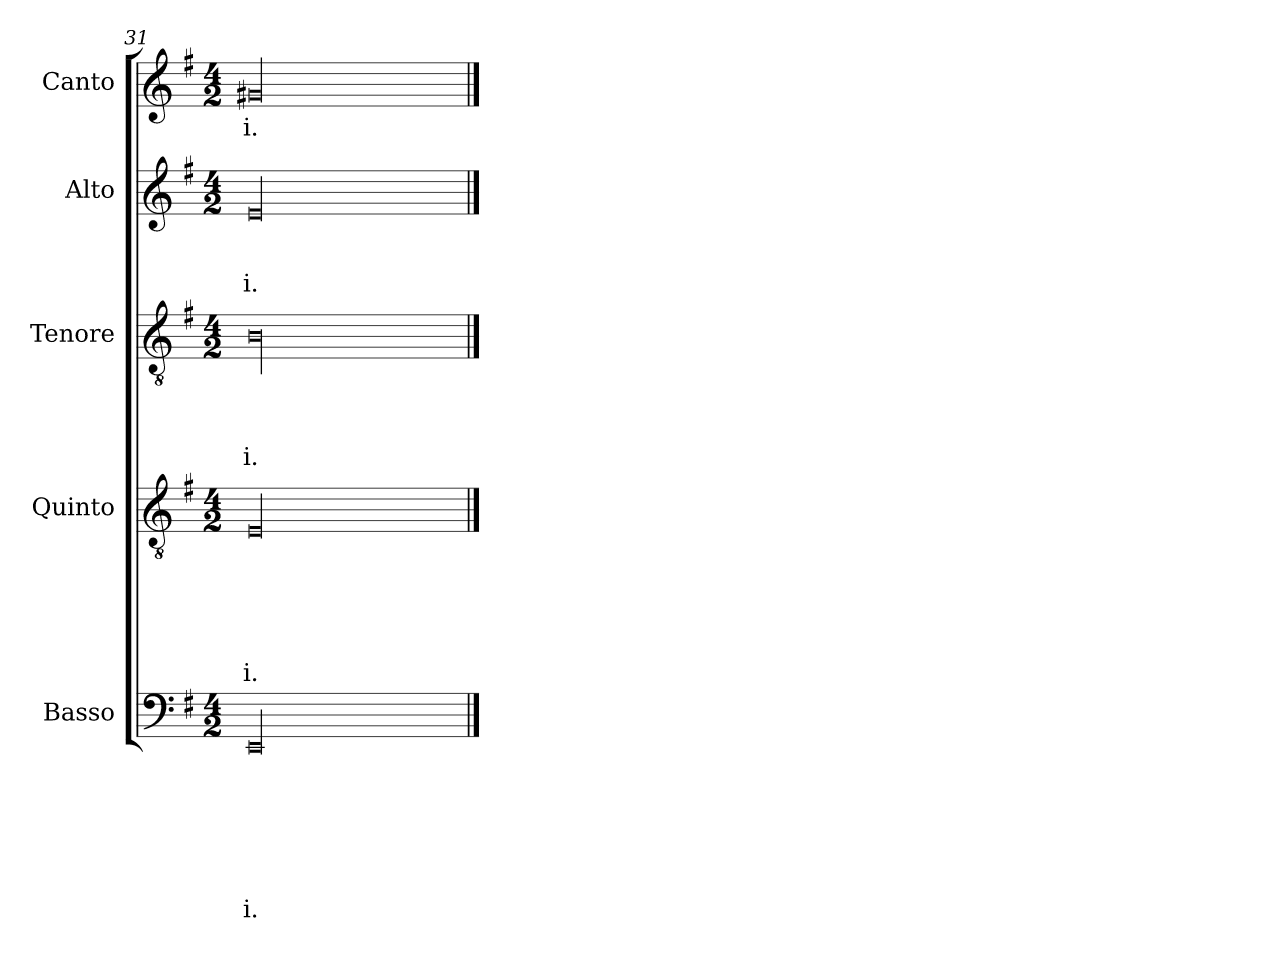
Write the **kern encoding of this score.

**kern	**text	**text	**text	**text	**text	**text	**text	**kern	**text	**text	**text	**text	**text	**text	**kern	**text	**text	**text	**text	**kern	**text	**text	**text	**kern	**text
*part5	*part5	*part5	*part5	*part5	*part5	*part5	*part5	*part4	*part4	*part4	*part4	*part4	*part4	*part4	*part3	*part3	*part3	*part3	*part3	*part2	*part2	*part2	*part2	*part1	*part1
*staff5	*staff5	*staff5	*staff5	*staff5	*staff5	*staff5	*staff5	*staff4	*staff4	*staff4	*staff4	*staff4	*staff4	*staff4	*staff3	*staff3	*staff3	*staff3	*staff3	*staff2	*staff2	*staff2	*staff2	*staff1	*staff1
*I"Basso	*	*	*	*	*	*	*	*I"Quinto	*	*	*	*	*	*	*I"Tenore	*	*	*	*	*I"Alto	*	*	*	*I"Canto	*
*I'B.	*	*	*	*	*	*	*	*I'Q.	*	*	*	*	*	*	*I'T.	*	*	*	*	*I'A.	*	*	*	*I'C.	*
*clefF4	*	*	*	*	*	*	*	*clefGv2	*	*	*	*	*	*	*clefGv2	*	*	*	*	*clefG2	*	*	*	*clefG2	*
*k[f#]	*	*	*	*	*	*	*	*k[f#]	*	*	*	*	*	*	*k[f#]	*	*	*	*	*k[f#]	*	*	*	*k[f#]	*
*G:	*	*	*	*	*	*	*	*G:	*	*	*	*	*	*	*G:	*	*	*	*	*G:	*	*	*	*G:	*
*M4/2	*	*	*	*	*	*	*	*M4/2	*	*	*	*	*	*	*M4/2	*	*	*	*	*M4/2	*	*	*	*M4/2	*
=31	=31	=31	=31	=31	=31	=31	=31	=31	=31	=31	=31	=31	=31	=31	=31	=31	=31	=31	=31	=31	=31	=31	=31	=31	=31
!	!	!	!	!	!	!	!LO:LY:b:rj	!	!	!	!	!	!	!LO:LY:b:rj	!	!	!	!	!LO:LY:b:rj	!	!	!	!LO:LY:b:rj	!	!LO:LY:b:rj
00EE	.	.	.	.	.	.	-i.	00E	.	.	.	.	.	-i.	00B	.	.	.	-i.	00e	.	.	-i.	00g#X	-i.
==	==	==	==	==	==	==	==	==	==	==	==	==	==	==	==	==	==	==	==	==	==	==	==	==	==
*-	*-	*-	*-	*-	*-	*-	*-	*-	*-	*-	*-	*-	*-	*-	*-	*-	*-	*-	*-	*-	*-	*-	*-	*-	*-
